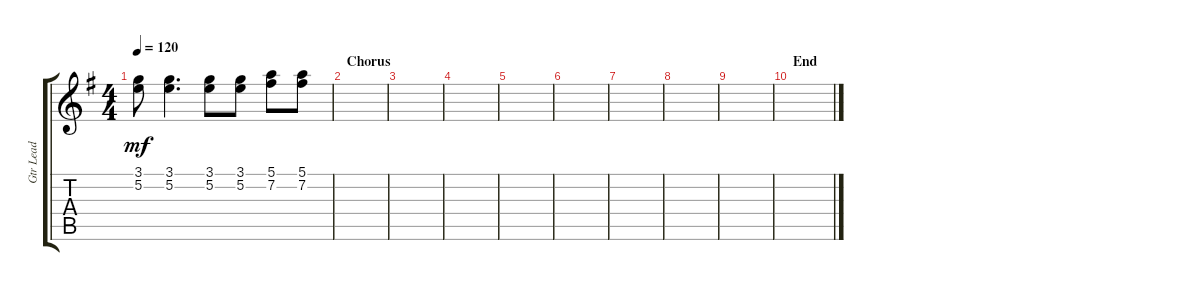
\track ("Gtr Lead" "Gtr Lead") {instrument acousticguitarsteel}
\staff {score tabs}
\tuning (E4 B3 G3 D3 A2 E2) {hide}
\ts (4 4)
\tempo 120
\clef g2
\ks g
(3.1{t} 5.2{t}).8{dy mf} (3.1 5.2).4{d} (3.1 5.2).8 (3.1 5.2).8 (5.1 7.2).8 (5.1 7.2).8 |
\section ("" "Chorus")
|
|
|
|
|
|
|
|
\section ("" "End")
